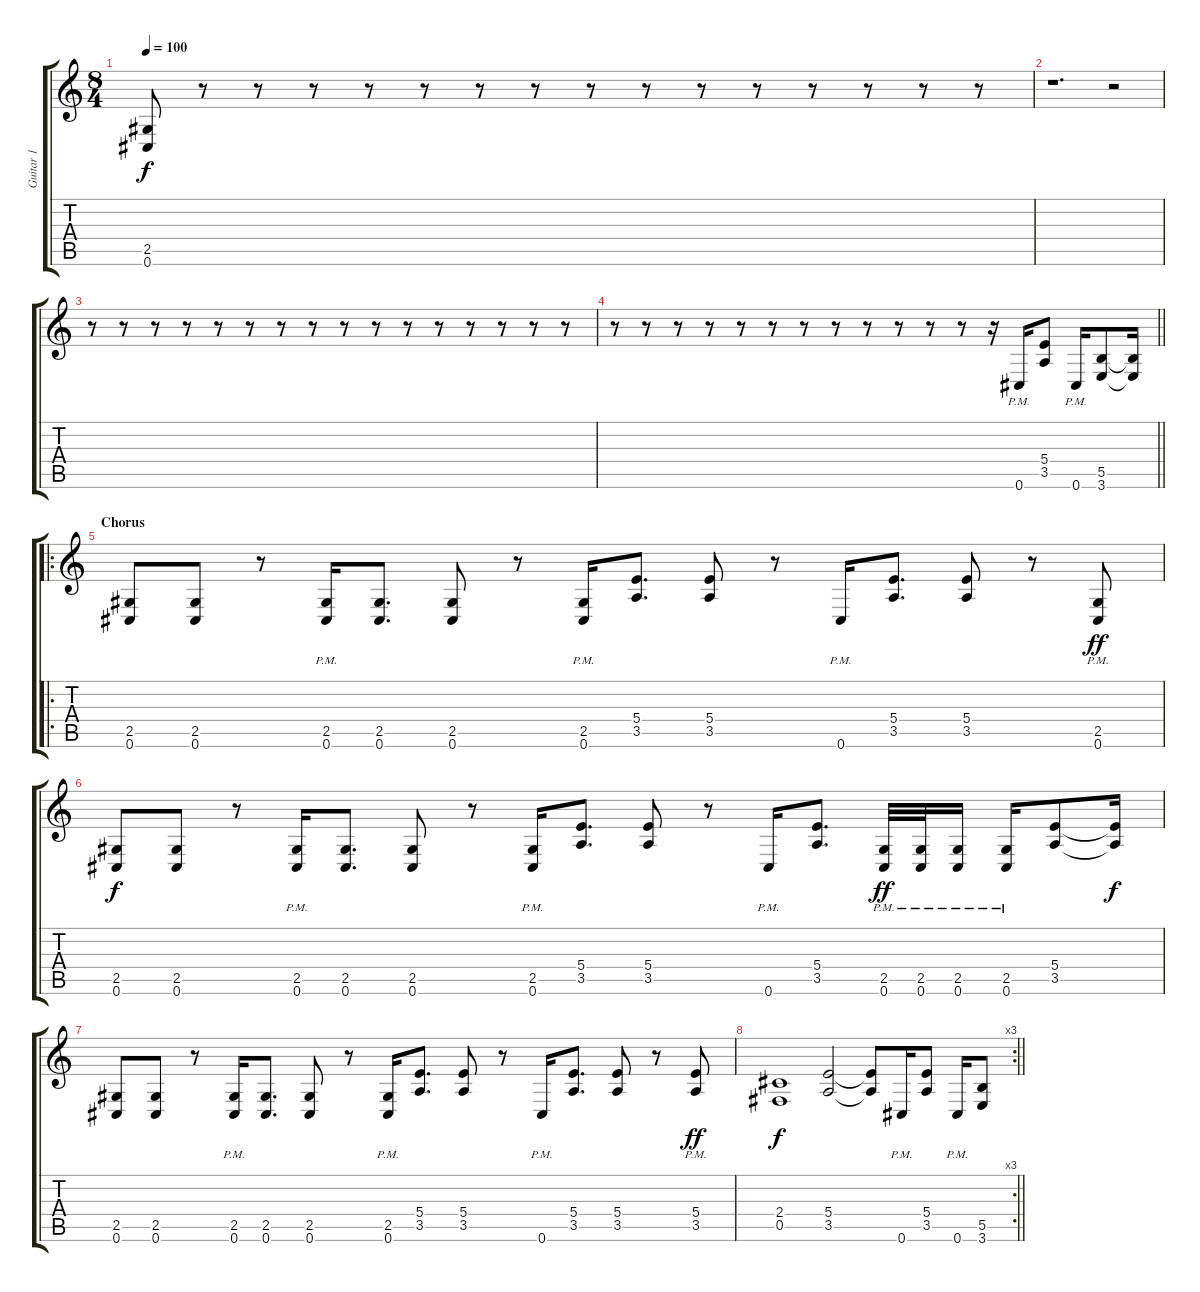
\track ("Guitar 1" "Guitar 1") {instrument distortionguitar}
\staff {score tabs}
\tuning (Db4 Ab3 E3 B2 Gb2 Db2) {hide}
\ts (8 4)
\tempo 100
\clef g2
\ks c
(2.5 0.6).8{dy f} r.8 r.8 r.8 r.8 r.8 r.8 r.8 r.8 r.8 r.8 r.8 r.8 r.8 r.8 r.8 |
r.1{d} r.2 |
r.8 r.8 r.8 r.8 r.8 r.8 r.8 r.8 r.8 r.8 r.8 r.8 r.8 r.8 r.8 r.8 |
\barLineRight lightlight
r.8 r.8 r.8 r.8 r.8 r.8 r.8 r.8 r.8 r.8 r.8 r.8 r.16 0.6{pm}.16 (5.4 3.5).8 0.6{pm}.16 (5.5 3.6).8 (5.5{t} 3.6{t}).16 |
\ro
\section ("" "Chorus")
(2.5 0.6).8 (2.5 0.6).8 r.8 (2.5{pm} 0.6{pm}).16 (2.5 0.6).8{d} (2.5 0.6).8 r.8 (2.5{pm} 0.6{pm}).16 (5.4 3.5).8{d} (5.4 3.5).8 r.8 0.6{pm}.16 (5.4 3.5).8{d} (5.4 3.5).8 r.8 (2.5{pm} 0.6{pm}).8{dy ff} |
(2.5 0.6).8{dy f} (2.5 0.6).8 r.8 (2.5{pm} 0.6{pm}).16 (2.5 0.6).8{d} (2.5 0.6).8 r.8 (2.5{pm} 0.6{pm}).16 (5.4 3.5).8{d} (5.4 3.5).8 r.8 0.6{pm}.16 (5.4 3.5).8{d} (2.5{pm} 0.6{pm}).32{dy ff} (2.5{pm} 0.6{pm}).32 (2.5{pm} 0.6{pm}).16 (2.5{pm} 0.6{pm}).16 (5.4 3.5).8 (5.4{t} 3.5{t}).16{dy f} |
(2.5 0.6).8 (2.5 0.6).8 r.8 (2.5{pm} 0.6{pm}).16 (2.5 0.6).8{d} (2.5 0.6).8 r.8 (2.5{pm} 0.6{pm}).16 (5.4 3.5).8{d} (5.4 3.5).8 r.8 0.6{pm}.16 (5.4 3.5).8{d} (5.4 3.5).8 r.8 (5.4 3.5{pm}).8{dy ff} |
\rc 3
\barLineRight lightlight
(2.4 0.5).1{dy f} (5.4 3.5).2 (5.4{t} 3.5{t}).8 0.6{pm}.16 (5.4 3.5).8 0.6{pm}.16 (5.5 3.6).8
